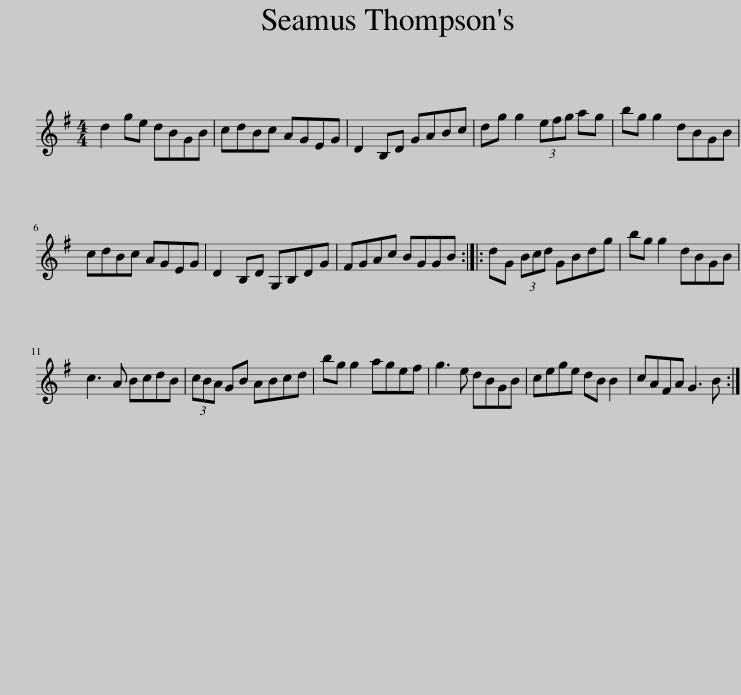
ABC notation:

X:1
L:1/8
M:4/4
I:linebreak $
K:G
V:1 treble
V:1
 d2 ge dBGB | cdBc AGEG | D2 B,D GABc | dg g2 (3efg ag | bg g2 dBGB |$ %5
 cdBc AGEG | D2 B,D G,B,DG | FGAc BGGB :: dG (3Bcd GBdg | bg g2 dBGB |$ %10
 c3 A BcdB | (3cBA GB ABcd | bg g2 agef | g3 e dBGB | cege dB B2 | %15
 cAFA G3 B :| %16
